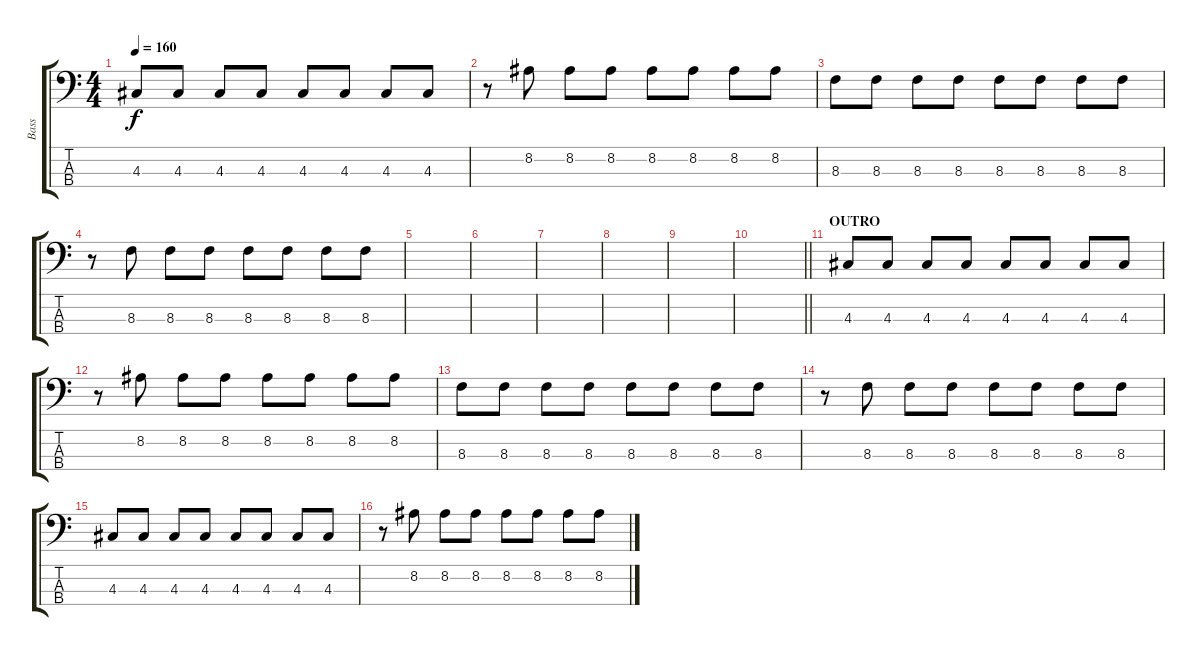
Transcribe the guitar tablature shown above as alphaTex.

\track ("Bass" "Bass") {instrument electricbassfinger}
\staff {score tabs}
\tuning (G2 D2 A1 E1) {hide}
\ts (4 4)
\tempo 160
\clef f4
\ks c
4.3.8{dy f} 4.3.8 4.3.8 4.3.8 4.3.8 4.3.8 4.3.8 4.3.8 |
r.8 8.2.8 8.2.8 8.2.8 8.2.8 8.2.8 8.2.8 8.2.8 |
8.3.8 8.3.8 8.3.8 8.3.8 8.3.8 8.3.8 8.3.8 8.3.8 |
r.8 8.3.8 8.3.8 8.3.8 8.3.8 8.3.8 8.3.8 8.3.8 |
|
|
|
|
|
\barLineRight lightlight
|
\section ("" "OUTRO")
4.3.8 4.3.8 4.3.8 4.3.8 4.3.8 4.3.8 4.3.8 4.3.8 |
r.8 8.2.8 8.2.8 8.2.8 8.2.8 8.2.8 8.2.8 8.2.8 |
8.3.8 8.3.8 8.3.8 8.3.8 8.3.8 8.3.8 8.3.8 8.3.8 |
r.8 8.3.8 8.3.8 8.3.8 8.3.8 8.3.8 8.3.8 8.3.8 |
4.3.8 4.3.8 4.3.8 4.3.8 4.3.8 4.3.8 4.3.8 4.3.8 |
r.8 8.2.8 8.2.8 8.2.8 8.2.8 8.2.8 8.2.8 8.2.8
